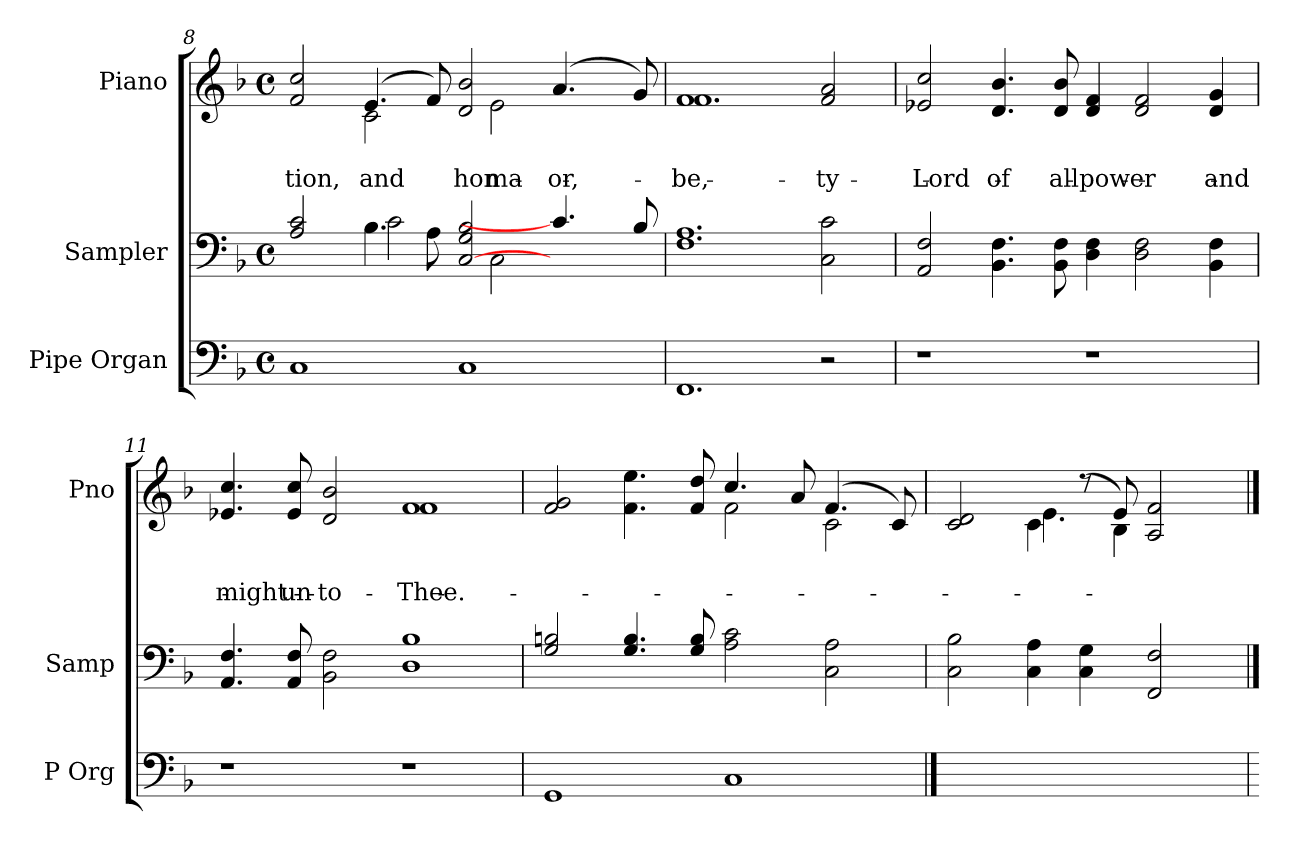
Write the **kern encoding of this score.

**kern	**kern	**kern	**text	**text
*part3	*part2	*part1	*part1	*part1
*staff3	*staff2	*staff1	*staff1	*staff1
*I"Pipe Organ	*I"Sampler	*I"Piano	*	*
*I'P Org	*I'Samp	*I'Pno	*	*
*clefF4	*clefF4	*clefG2	*	*
*k[b-]	*k[b-]	*k[b-]	*	*
*F:	*F:	*F:	*	*
*M4/4	*M4/4	*M4/4	*	*
*met(c)	*met(c)	*met(c)	*	*
=8	=8	=8	=8	=8
*	*^	*^	*	*
1C	2A/ 2c/	2ryy	2f 2cc	2ryy	.	-tion,
.	4.B-\	2c	(4.e/	2c	.	and
.	8A\	.	8f/)	.	.	.
1C	[2C/ 2G/ 2B-/	8ryy	2d 2b-	8ryy	.	hon-
.	.	2C	.	2e	.	ma-
.	4.c/]	.	(4.a/	.	.	-or,
.	.	4.ryy	.	4.ryy	.	.
.	8B-/)	.	8g/)	.	.	.
*	*v	*v	*	*	*	*
=9	=9	=9	=9	=9	=9
1.FF	1.F 1.A	1.f/	1.f	.	be,
2r	2C 2c	2f 2a	2ryy	.	-ty
*	*	*v	*v	*	*
=10	=10	=10	=10	=10
1r	2AA 2F	2e-X 2cc	.	Lord
.	4.BB- 4.F	4.d 4.b-	.	of
.	8BB- 8F	8d 8b-	.	all
1r	4D 4F	4d 4f	.	pow-
.	2D 2F	2d 2f	.	-er
.	4BB- 4F	4d 4g	.	and
=11	=11	=11	=11	=11
*	*	*^	*	*
1r	4.AA 4.F	4.e-X 4.cc	1ryy	.	might
.	8AA 8F	8e- 8cc	.	.	un-
.	2BB- 2F	2d 2b-	.	.	-to
1r	1D 1B-	1f/	1f	.	Thee.
=12	=12	=12	=12	=12	=12
1GG	2G/ 2Bn/	2f 2g	1ryy	.	.
.	4.G/ 4.B/	4.f 4.ee	.	.	.
.	8G/ 8B/	8f 8dd	.	.	.
1C	2A 2c	4.cc/	2f	.	.
.	.	8a/	.	.	.
.	2C 2A	(4.f/	2c	.	.
.	.	8c/)	.	.	.
==13	=13	=13	=13	=13	=13
1ryy	2C 2B-	2c 2d	2ryy	.	.
.	4C 4A	4c\	4.e	.	.
.	4C 4G	(8r	.	.	.
.	.	8e/)	(4B-	.	.
2ryy	2FF 2F	2A 2f	.	.	.
.	.	.	4.ryy	.	.
*	*	*v	*v	*	*
=	==	==	==	==
*-	*-	*-	*-	*-
